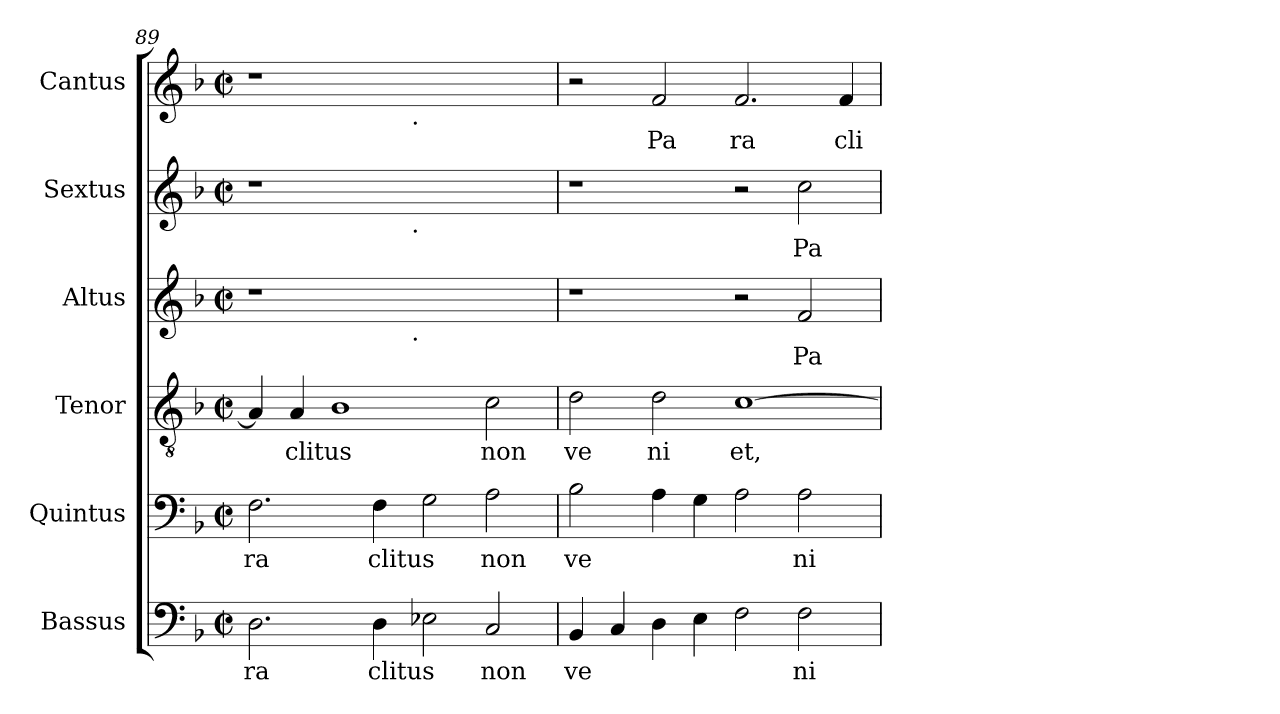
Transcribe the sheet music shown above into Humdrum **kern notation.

**kern	**text	**kern	**text	**kern	**text	**kern	**text	**kern	**text	**kern	**text
*part6	*part6	*part5	*part5	*part4	*part4	*part3	*part3	*part2	*part2	*part1	*part1
*staff6	*staff6	*staff5	*staff5	*staff4	*staff4	*staff3	*staff3	*staff2	*staff2	*staff1	*staff1
*I"Bassus	*	*I"Quintus	*	*I"Tenor	*	*I"Altus	*	*I"Sextus	*	*I"Cantus	*
*clefF4	*	*clefF4	*	*clefGv2	*	*clefG2	*	*clefG2	*	*clefG2	*
*k[b-]	*	*k[b-]	*	*k[b-]	*	*k[b-]	*	*k[b-]	*	*k[b-]	*
*F:	*	*F:	*	*F:	*	*F:	*	*F:	*	*F:	*
*M2/2	*	*M2/2	*	*M2/2	*	*M2/2	*	*M2/2	*	*M2/2	*
*met(c|)	*	*met(c|)	*	*met(c|)	*	*met(c|)	*	*met(c|)	*	*met(c|)	*
=89	=89	=89	=89	=89	=89	=89	=89	=89	=89	=89	=89
!	!LO:LY:b	!	!LO:LY:b:cj	!	!LO:LY:b	!	!	!	!	!	!
*	*	*	*	*	*	*^	*	*^	*	*^	*
2.D\	ra	2.F\	ra	4A/]	.	1r	2ryy	.	1r	2ryy	.	1r	2ryy	.
!	!	!	!	!	!LO:LY:b	!	!	!	!	!	!	!	!	!
.	.	.	.	4A/	clitus	.	.	.	.	.	.	.	.	.
!	!	!	!	!	!LO:LY:b	!	!	!	!	!	!	!	!	!
.	.	.	.	1B-	.	.	4...ryy	.	.	4...ryy	.	.	4...ryy	.
!	!LO:LY:b	!	!LO:LY:b:cj	!	!	!	!	!	!	!	!	!	!	!
4D\	clitus	4F\	clitus	.	.	.	.	.	.	.	.	.	.	.
!	!	!	!	!	!	!	!	!	!	!	!	!	!LO:TX:b:t=.	!
!	!	!	!	!	!	!	!	!	!	!LO:TX:b:t=.	!	!	!	!
!	!	!	!	!	!	!	!LO:TX:b:t=.	!	!	!	!	!	!	!
.	.	.	.	.	.	.	1ryy	.	.	1ryy	.	.	1ryy	.
!	!LO:LY:b	!	!LO:LY:b:cj	!	!	!	!	!	!	!	!	!	!	!
2E-X\	.	2G\	.	.	.	1ryy	.	.	1ryy	.	.	1ryy	.	.
!	!LO:LY:b	!	!LO:LY:b:cj	!	!LO:LY:b	!	!	!	!	!	!	!	!	!
2C/	non	2A\	non	2c\	non	.	.	.	.	.	.	.	.	.
.	.	.	.	.	.	.	32ryy	.	.	32ryy	.	.	32ryy	.
=90	=90	=90	=90	=90	=90	=90	=90	=90	=90	=90	=90	=90	=90	=90
!	!LO:LY:b	!	!LO:LY:b:cj	!	!LO:LY:b	!	!	!	!	!	!	!	!	!
*	*	*	*	*	*	*v	*v	*	*	*	*	*v	*v	*
*	*	*	*	*	*	*	*	*v	*v	*	*	*
4BB-/	ve	2B-\	ve	2d\	ve	1r	.	1r	.	2r	.
!	!LO:LY:b	!	!	!	!	!	!	!	!	!	!
4C/	.	.	.	.	.	.	.	.	.	.	.
!	!LO:LY:b	!	!LO:LY:b:cj	!	!LO:LY:b	!	!	!	!	!	!LO:LY:b
4D\	.	4A\	.	2d\	ni	.	.	.	.	2f/	Pa
!	!LO:LY:b	!	!LO:LY:b:cj	!	!	!	!	!	!	!	!
4E\	.	4G\	.	.	.	.	.	.	.	.	.
!	!LO:LY:b	!	!LO:LY:b:cj	!	!LO:LY:b	!	!	!	!	!	!LO:LY:b
2F\	.	2A\	.	[>1c	et,	2r	.	2r	.	2.f/	ra
!	!LO:LY:b	!	!LO:LY:b:cj	!	!	!	!LO:LY:b:cj	!	!LO:LY:b	!	!
2F\	ni	2A\	ni	.	.	2f/	Pa-	2cc\	Pa	.	.
!	!	!	!	!	!	!	!	!	!	!	!LO:LY:b
.	.	.	.	.	.	.	.	.	.	4f/	cli
=	=	=	=	=	=	=	=	=	=	=	=
*-	*-	*-	*-	*-	*-	*-	*-	*-	*-	*-	*-
